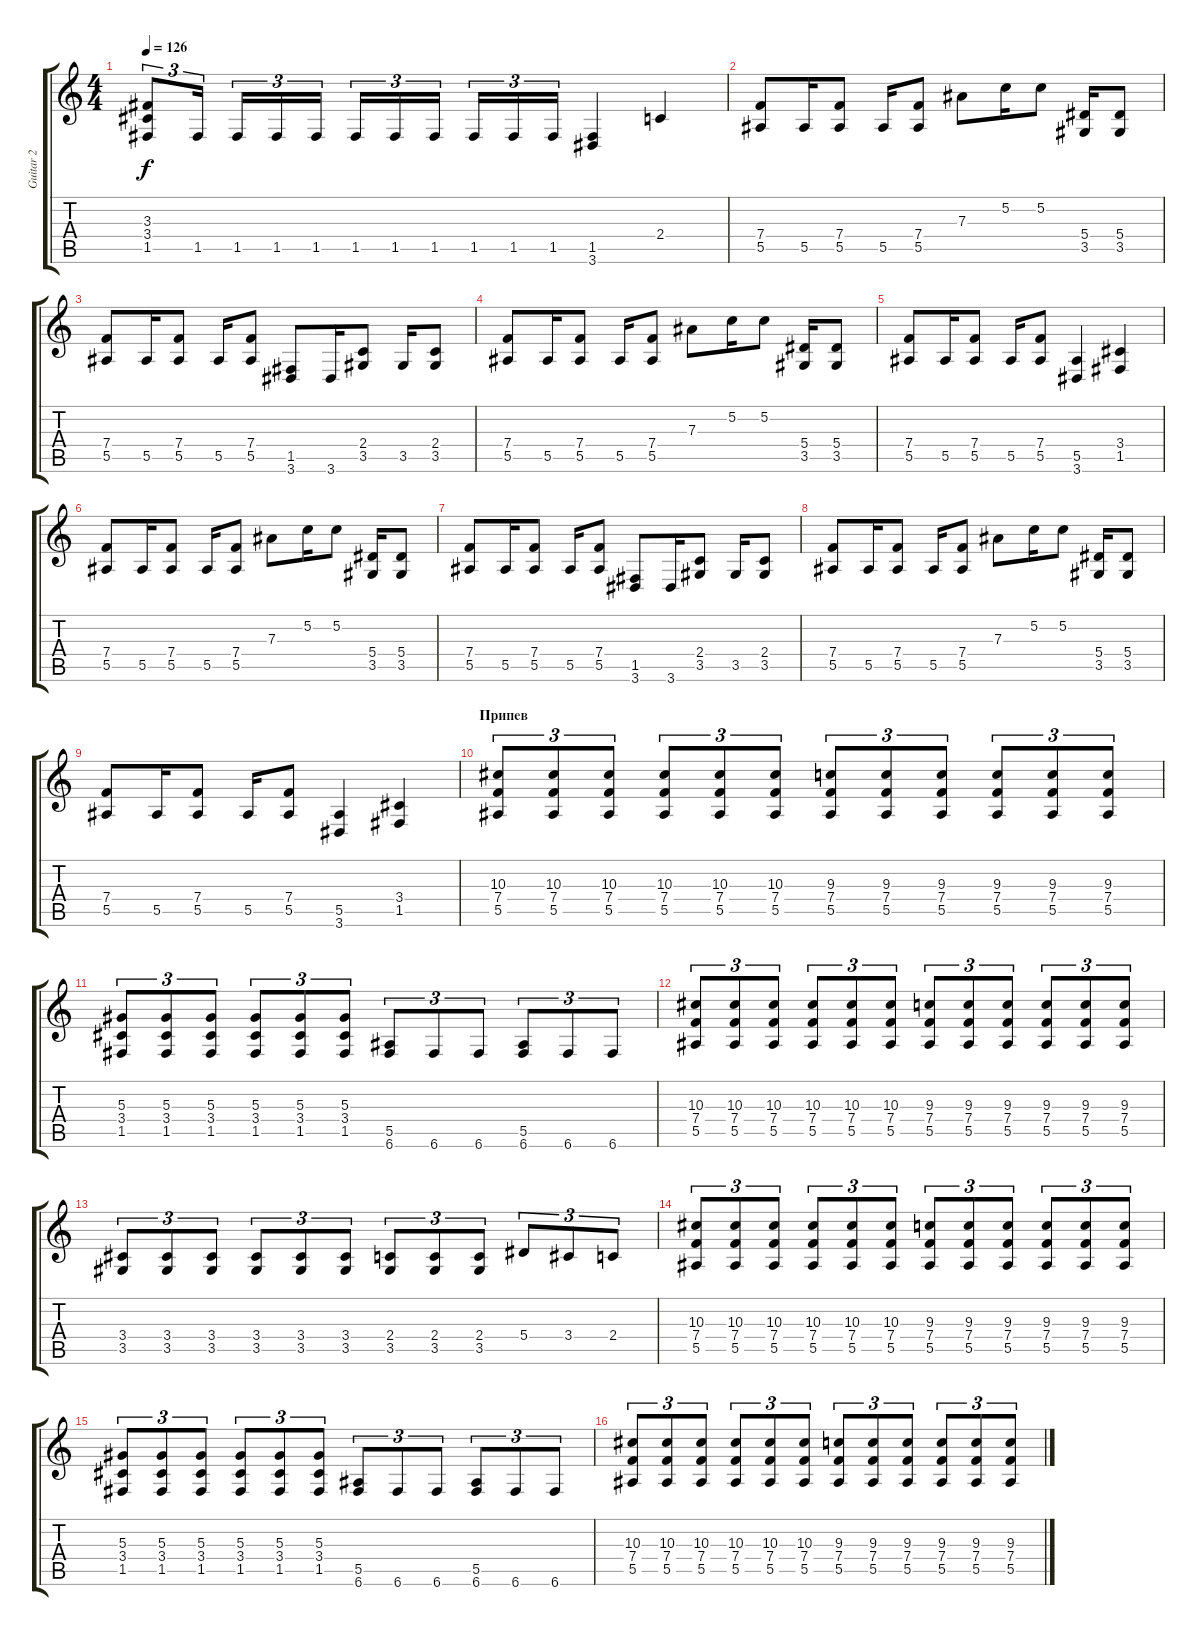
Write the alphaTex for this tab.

\track ("Guitar 2" "Guitar 2") {instrument distortionguitar}
\staff {score tabs}
\tuning (C4 G3 Eb3 Bb2 F2 C2) {hide}
\ts (4 4)
\tempo 126
\clef g2
\ks c
(3.3 3.4 1.5).8{tu (3 2) dy f} 1.5.16{tu (3 2)} 1.5.16{tu (3 2)} 1.5.16{tu (3 2)} 1.5.16{tu (3 2)} 1.5.16{tu (3 2)} 1.5.16{tu (3 2)} 1.5.16{tu (3 2)} 1.5.16{tu (3 2)} 1.5.16{tu (3 2)} 1.5.16{tu (3 2)} (1.5 3.6).4 2.4.4 |
(7.4 5.5).8 5.5.16 (7.4 5.5).8 5.5.16 (7.4 5.5).8 7.3.8 5.2.16 5.2.8 (5.4 3.5).16 (5.4 3.5).8 |
(7.4 5.5).8 5.5.16 (7.4 5.5).8 5.5.16 (7.4 5.5).8 (1.5 3.6).8 3.6.16 (2.4 3.5).8 3.5.16 (2.4 3.5).8 |
(7.4 5.5).8 5.5.16 (7.4 5.5).8 5.5.16 (7.4 5.5).8 7.3.8 5.2.16 5.2.8 (5.4 3.5).16 (5.4 3.5).8 |
(7.4 5.5).8 5.5.16 (7.4 5.5).8 5.5.16 (7.4 5.5).8 (5.5 3.6).4 (3.4 1.5).4 |
(7.4 5.5).8 5.5.16 (7.4 5.5).8 5.5.16 (7.4 5.5).8 7.3.8 5.2.16 5.2.8 (5.4 3.5).16 (5.4 3.5).8 |
(7.4 5.5).8 5.5.16 (7.4 5.5).8 5.5.16 (7.4 5.5).8 (1.5 3.6).8 3.6.16 (2.4 3.5).8 3.5.16 (2.4 3.5).8 |
(7.4 5.5).8 5.5.16 (7.4 5.5).8 5.5.16 (7.4 5.5).8 7.3.8 5.2.16 5.2.8 (5.4 3.5).16 (5.4 3.5).8 |
(7.4 5.5).8 5.5.16 (7.4 5.5).8 5.5.16 (7.4 5.5).8 (5.5 3.6).4 (3.4 1.5).4 |
\section ("" "Припев")
(10.3 7.4 5.5).8{tu (3 2)} (10.3 7.4 5.5).8{tu (3 2)} (10.3 7.4 5.5).8{tu (3 2)} (10.3 7.4 5.5).8{tu (3 2)} (10.3 7.4 5.5).8{tu (3 2)} (10.3 7.4 5.5).8{tu (3 2)} (9.3 7.4 5.5).8{tu (3 2)} (9.3 7.4 5.5).8{tu (3 2)} (9.3 7.4 5.5).8{tu (3 2)} (9.3 7.4 5.5).8{tu (3 2)} (9.3 7.4 5.5).8{tu (3 2)} (9.3 7.4 5.5).8{tu (3 2)} |
(5.3 3.4 1.5).8{tu (3 2)} (5.3 3.4 1.5).8{tu (3 2)} (5.3 3.4 1.5).8{tu (3 2)} (5.3 3.4 1.5).8{tu (3 2)} (5.3 3.4 1.5).8{tu (3 2)} (5.3 3.4 1.5).8{tu (3 2)} (5.5 6.6).8{tu (3 2)} 6.6.8{tu (3 2)} 6.6.8{tu (3 2)} (5.5 6.6).8{tu (3 2)} 6.6.8{tu (3 2)} 6.6.8{tu (3 2)} |
(10.3 7.4 5.5).8{tu (3 2)} (10.3 7.4 5.5).8{tu (3 2)} (10.3 7.4 5.5).8{tu (3 2)} (10.3 7.4 5.5).8{tu (3 2)} (10.3 7.4 5.5).8{tu (3 2)} (10.3 7.4 5.5).8{tu (3 2)} (9.3 7.4 5.5).8{tu (3 2)} (9.3 7.4 5.5).8{tu (3 2)} (9.3 7.4 5.5).8{tu (3 2)} (9.3 7.4 5.5).8{tu (3 2)} (9.3 7.4 5.5).8{tu (3 2)} (9.3 7.4 5.5).8{tu (3 2)} |
(3.4 3.5).8{tu (3 2)} (3.4 3.5).8{tu (3 2)} (3.4 3.5).8{tu (3 2)} (3.4 3.5).8{tu (3 2)} (3.4 3.5).8{tu (3 2)} (3.4 3.5).8{tu (3 2)} (2.4 3.5).8{tu (3 2)} (2.4 3.5).8{tu (3 2)} (2.4 3.5).8{tu (3 2)} 5.4.8{tu (3 2)} 3.4.8{tu (3 2)} 2.4.8{tu (3 2)} |
(10.3 7.4 5.5).8{tu (3 2)} (10.3 7.4 5.5).8{tu (3 2)} (10.3 7.4 5.5).8{tu (3 2)} (10.3 7.4 5.5).8{tu (3 2)} (10.3 7.4 5.5).8{tu (3 2)} (10.3 7.4 5.5).8{tu (3 2)} (9.3 7.4 5.5).8{tu (3 2)} (9.3 7.4 5.5).8{tu (3 2)} (9.3 7.4 5.5).8{tu (3 2)} (9.3 7.4 5.5).8{tu (3 2)} (9.3 7.4 5.5).8{tu (3 2)} (9.3 7.4 5.5).8{tu (3 2)} |
(5.3 3.4 1.5).8{tu (3 2)} (5.3 3.4 1.5).8{tu (3 2)} (5.3 3.4 1.5).8{tu (3 2)} (5.3 3.4 1.5).8{tu (3 2)} (5.3 3.4 1.5).8{tu (3 2)} (5.3 3.4 1.5).8{tu (3 2)} (5.5 6.6).8{tu (3 2)} 6.6.8{tu (3 2)} 6.6.8{tu (3 2)} (5.5 6.6).8{tu (3 2)} 6.6.8{tu (3 2)} 6.6.8{tu (3 2)} |
(10.3 7.4 5.5).8{tu (3 2)} (10.3 7.4 5.5).8{tu (3 2)} (10.3 7.4 5.5).8{tu (3 2)} (10.3 7.4 5.5).8{tu (3 2)} (10.3 7.4 5.5).8{tu (3 2)} (10.3 7.4 5.5).8{tu (3 2)} (9.3 7.4 5.5).8{tu (3 2)} (9.3 7.4 5.5).8{tu (3 2)} (9.3 7.4 5.5).8{tu (3 2)} (9.3 7.4 5.5).8{tu (3 2)} (9.3 7.4 5.5).8{tu (3 2)} (9.3 7.4 5.5).8{tu (3 2)}
